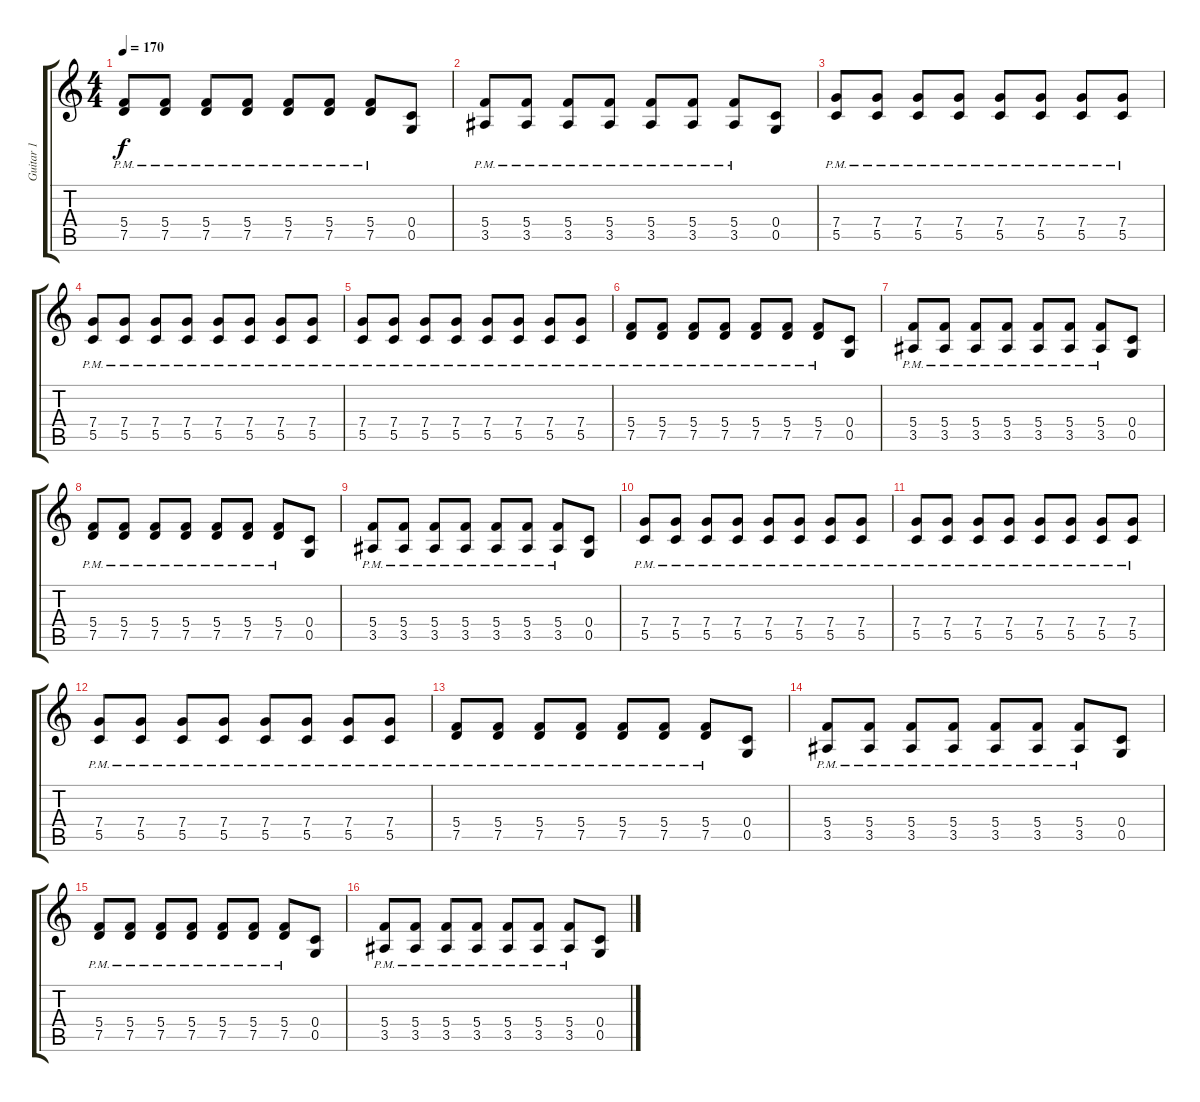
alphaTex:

\track ("Guitar 1" "Guitar 1") {instrument distortionguitar}
\staff {score tabs}
\tuning (D4 A3 F3 C3 G2 D2) {hide}
\ts (4 4)
\tempo 170
\clef g2
\ks c
(5.4{pm} 7.5{pm}).8{dy f} (5.4{pm} 7.5{pm}).8 (5.4{pm} 7.5{pm}).8 (5.4{pm} 7.5{pm}).8 (5.4{pm} 7.5{pm}).8 (5.4{pm} 7.5{pm}).8 (5.4{pm} 7.5{pm}).8 (0.4 0.5).8 |
(5.4{pm} 3.5{pm}).8 (5.4{pm} 3.5{pm}).8 (5.4{pm} 3.5{pm}).8 (5.4{pm} 3.5{pm}).8 (5.4{pm} 3.5{pm}).8 (5.4{pm} 3.5{pm}).8 (5.4{pm} 3.5{pm}).8 (0.4 0.5).8 |
(7.4{pm} 5.5{pm}).8 (7.4{pm} 5.5{pm}).8 (7.4{pm} 5.5{pm}).8 (7.4{pm} 5.5{pm}).8 (7.4{pm} 5.5{pm}).8 (7.4{pm} 5.5{pm}).8 (7.4{pm} 5.5{pm}).8 (7.4{pm} 5.5{pm}).8 |
(7.4{pm} 5.5{pm}).8 (7.4{pm} 5.5{pm}).8 (7.4{pm} 5.5{pm}).8 (7.4{pm} 5.5{pm}).8 (7.4{pm} 5.5{pm}).8 (7.4{pm} 5.5{pm}).8 (7.4{pm} 5.5{pm}).8 (7.4{pm} 5.5{pm}).8 |
(7.4{pm} 5.5{pm}).8 (7.4{pm} 5.5{pm}).8 (7.4{pm} 5.5{pm}).8 (7.4{pm} 5.5{pm}).8 (7.4{pm} 5.5{pm}).8 (7.4{pm} 5.5{pm}).8 (7.4{pm} 5.5{pm}).8 (7.4{pm} 5.5{pm}).8 |
(5.4{pm} 7.5{pm}).8 (5.4{pm} 7.5{pm}).8 (5.4{pm} 7.5{pm}).8 (5.4{pm} 7.5{pm}).8 (5.4{pm} 7.5{pm}).8 (5.4{pm} 7.5{pm}).8 (5.4{pm} 7.5{pm}).8 (0.4 0.5).8 |
(5.4{pm} 3.5{pm}).8 (5.4{pm} 3.5{pm}).8 (5.4{pm} 3.5{pm}).8 (5.4{pm} 3.5{pm}).8 (5.4{pm} 3.5{pm}).8 (5.4{pm} 3.5{pm}).8 (5.4{pm} 3.5{pm}).8 (0.4 0.5).8 |
(5.4{pm} 7.5{pm}).8 (5.4{pm} 7.5{pm}).8 (5.4{pm} 7.5{pm}).8 (5.4{pm} 7.5{pm}).8 (5.4{pm} 7.5{pm}).8 (5.4{pm} 7.5{pm}).8 (5.4{pm} 7.5{pm}).8 (0.4 0.5).8 |
(5.4{pm} 3.5{pm}).8 (5.4{pm} 3.5{pm}).8 (5.4{pm} 3.5{pm}).8 (5.4{pm} 3.5{pm}).8 (5.4{pm} 3.5{pm}).8 (5.4{pm} 3.5{pm}).8 (5.4{pm} 3.5{pm}).8 (0.4 0.5).8 |
(7.4{pm} 5.5{pm}).8 (7.4{pm} 5.5{pm}).8 (7.4{pm} 5.5{pm}).8 (7.4{pm} 5.5{pm}).8 (7.4{pm} 5.5{pm}).8 (7.4{pm} 5.5{pm}).8 (7.4{pm} 5.5{pm}).8 (7.4{pm} 5.5{pm}).8 |
(7.4{pm} 5.5{pm}).8 (7.4{pm} 5.5{pm}).8 (7.4{pm} 5.5{pm}).8 (7.4{pm} 5.5{pm}).8 (7.4{pm} 5.5{pm}).8 (7.4{pm} 5.5{pm}).8 (7.4{pm} 5.5{pm}).8 (7.4{pm} 5.5{pm}).8 |
(7.4{pm} 5.5{pm}).8 (7.4{pm} 5.5{pm}).8 (7.4{pm} 5.5{pm}).8 (7.4{pm} 5.5{pm}).8 (7.4{pm} 5.5{pm}).8 (7.4{pm} 5.5{pm}).8 (7.4{pm} 5.5{pm}).8 (7.4{pm} 5.5{pm}).8 |
(5.4{pm} 7.5{pm}).8 (5.4{pm} 7.5{pm}).8 (5.4{pm} 7.5{pm}).8 (5.4{pm} 7.5{pm}).8 (5.4{pm} 7.5{pm}).8 (5.4{pm} 7.5{pm}).8 (5.4{pm} 7.5{pm}).8 (0.4 0.5).8 |
(5.4{pm} 3.5{pm}).8 (5.4{pm} 3.5{pm}).8 (5.4{pm} 3.5{pm}).8 (5.4{pm} 3.5{pm}).8 (5.4{pm} 3.5{pm}).8 (5.4{pm} 3.5{pm}).8 (5.4{pm} 3.5{pm}).8 (0.4 0.5).8 |
(5.4{pm} 7.5{pm}).8 (5.4{pm} 7.5{pm}).8 (5.4{pm} 7.5{pm}).8 (5.4{pm} 7.5{pm}).8 (5.4{pm} 7.5{pm}).8 (5.4{pm} 7.5{pm}).8 (5.4{pm} 7.5{pm}).8 (0.4 0.5).8 |
(5.4{pm} 3.5{pm}).8 (5.4{pm} 3.5{pm}).8 (5.4{pm} 3.5{pm}).8 (5.4{pm} 3.5{pm}).8 (5.4{pm} 3.5{pm}).8 (5.4{pm} 3.5{pm}).8 (5.4{pm} 3.5{pm}).8 (0.4 0.5).8
